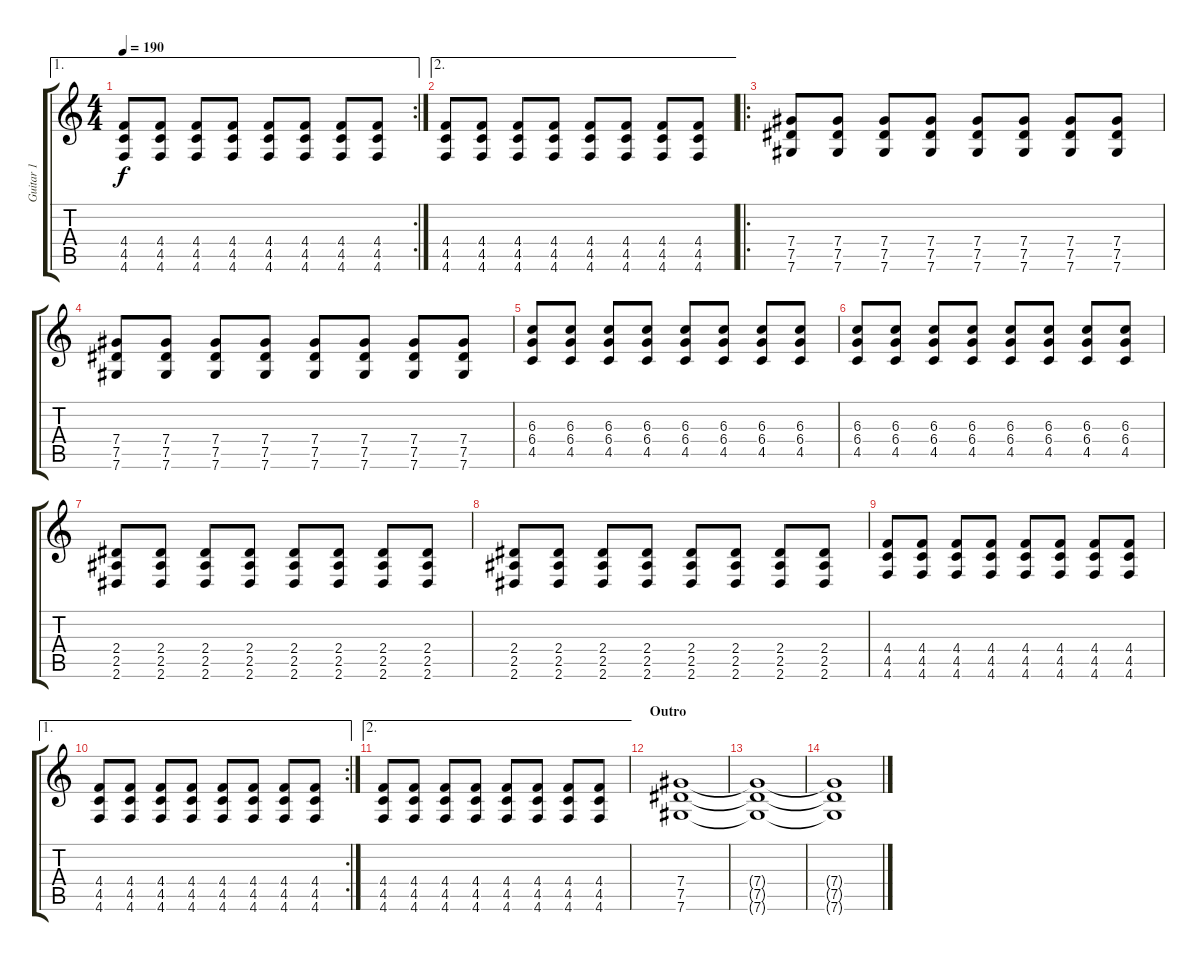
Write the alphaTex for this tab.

\track ("Guitar 1" "Guitar 1") {instrument distortionguitar}
\staff {score tabs}
\tuning (Eb4 Bb3 Gb3 Db3 Ab2 Db2) {hide}
\ae 1
\rc 2
\ts (4 4)
\tempo 190
\clef g2
\ks c
(4.4 4.5 4.6).8{dy f} (4.4 4.5 4.6).8 (4.4 4.5 4.6).8 (4.4 4.5 4.6).8 (4.4 4.5 4.6).8 (4.4 4.5 4.6).8 (4.4 4.5 4.6).8 (4.4 4.5 4.6).8 |
\ae 2
(4.4 4.5 4.6).8 (4.4 4.5 4.6).8 (4.4 4.5 4.6).8 (4.4 4.5 4.6).8 (4.4 4.5 4.6).8 (4.4 4.5 4.6).8 (4.4 4.5 4.6).8 (4.4 4.5 4.6).8 |
\ro
(7.4 7.5 7.6).8 (7.4 7.5 7.6).8 (7.4 7.5 7.6).8 (7.4 7.5 7.6).8 (7.4 7.5 7.6).8 (7.4 7.5 7.6).8 (7.4 7.5 7.6).8 (7.4 7.5 7.6).8 |
(7.4 7.5 7.6).8 (7.4 7.5 7.6).8 (7.4 7.5 7.6).8 (7.4 7.5 7.6).8 (7.4 7.5 7.6).8 (7.4 7.5 7.6).8 (7.4 7.5 7.6).8 (7.4 7.5 7.6).8 |
(6.3 6.4 4.5).8 (6.3 6.4 4.5).8 (6.3 6.4 4.5).8 (6.3 6.4 4.5).8 (6.3 6.4 4.5).8 (6.3 6.4 4.5).8 (6.3 6.4 4.5).8 (6.3 6.4 4.5).8 |
(6.3 6.4 4.5).8 (6.3 6.4 4.5).8 (6.3 6.4 4.5).8 (6.3 6.4 4.5).8 (6.3 6.4 4.5).8 (6.3 6.4 4.5).8 (6.3 6.4 4.5).8 (6.3 6.4 4.5).8 |
(2.4 2.5 2.6).8 (2.4 2.5 2.6).8 (2.4 2.5 2.6).8 (2.4 2.5 2.6).8 (2.4 2.5 2.6).8 (2.4 2.5 2.6).8 (2.4 2.5 2.6).8 (2.4 2.5 2.6).8 |
(2.4 2.5 2.6).8 (2.4 2.5 2.6).8 (2.4 2.5 2.6).8 (2.4 2.5 2.6).8 (2.4 2.5 2.6).8 (2.4 2.5 2.6).8 (2.4 2.5 2.6).8 (2.4 2.5 2.6).8 |
(4.4 4.5 4.6).8 (4.4 4.5 4.6).8 (4.4 4.5 4.6).8 (4.4 4.5 4.6).8 (4.4 4.5 4.6).8 (4.4 4.5 4.6).8 (4.4 4.5 4.6).8 (4.4 4.5 4.6).8 |
\ae 1
\rc 2
(4.4 4.5 4.6).8 (4.4 4.5 4.6).8 (4.4 4.5 4.6).8 (4.4 4.5 4.6).8 (4.4 4.5 4.6).8 (4.4 4.5 4.6).8 (4.4 4.5 4.6).8 (4.4 4.5 4.6).8 |
\ae 2
(4.4 4.5 4.6).8 (4.4 4.5 4.6).8 (4.4 4.5 4.6).8 (4.4 4.5 4.6).8 (4.4 4.5 4.6).8 (4.4 4.5 4.6).8 (4.4 4.5 4.6).8 (4.4 4.5 4.6).8 |
\section ("" "Outro")
(7.4 7.5 7.6).1{volume 0} |
(7.4{t} 7.5{t} 7.6{t}).1 |
(7.4{t} 7.5{t} 7.6{t}).1
